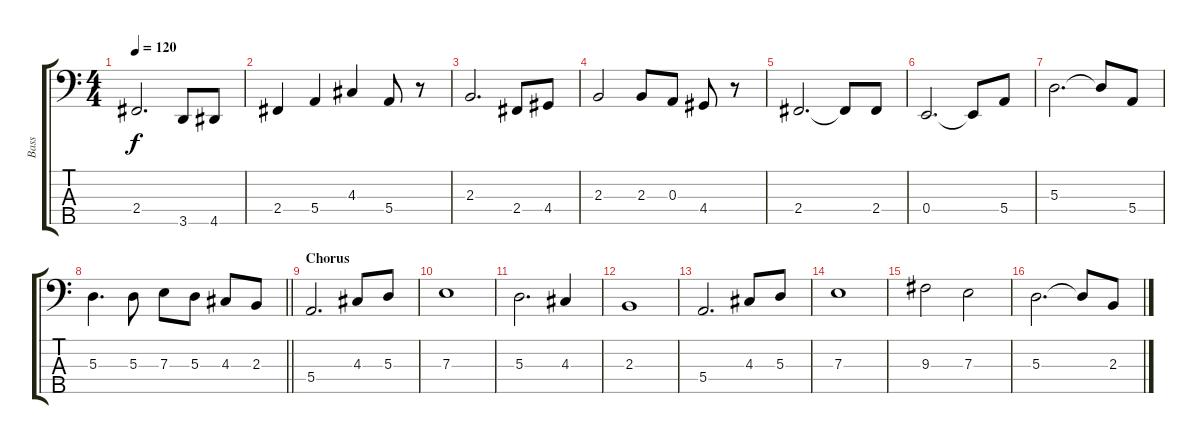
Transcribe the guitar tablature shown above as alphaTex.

\track ("Bass" "Bass") {instrument electricbassfinger}
\staff {score tabs}
\tuning (G2 D2 A1 E1 B0) {hide}
\ts (4 4)
\tempo 120
\clef f4
\ks c
2.4.2{d dy f} 3.5.8 4.5.8 |
2.4.4 5.4.4 4.3.4 5.4.8 r.8 |
2.3.2{d} 2.4.8 4.4.8 |
2.3.2 2.3.8 0.3.8 4.4.8 r.8 |
2.4.2{d} 2.4{t}.8 2.4.8 |
0.4.2{d} 0.4{t}.8 5.4.8 |
5.3.2{d} 5.3{t}.8 5.4.8 |
\barLineRight lightlight
5.3.4{d} 5.3.8 7.3.8 5.3.8 4.3.8 2.3.8 |
\section ("" "Chorus")
5.4.2{d} 4.3.8 5.3.8 |
7.3.1 |
5.3.2{d} 4.3.4 |
2.3.1 |
5.4.2{d} 4.3.8 5.3.8 |
7.3.1 |
9.3.2 7.3.2 |
5.3.2{d} 5.3{t}.8 2.3.8
